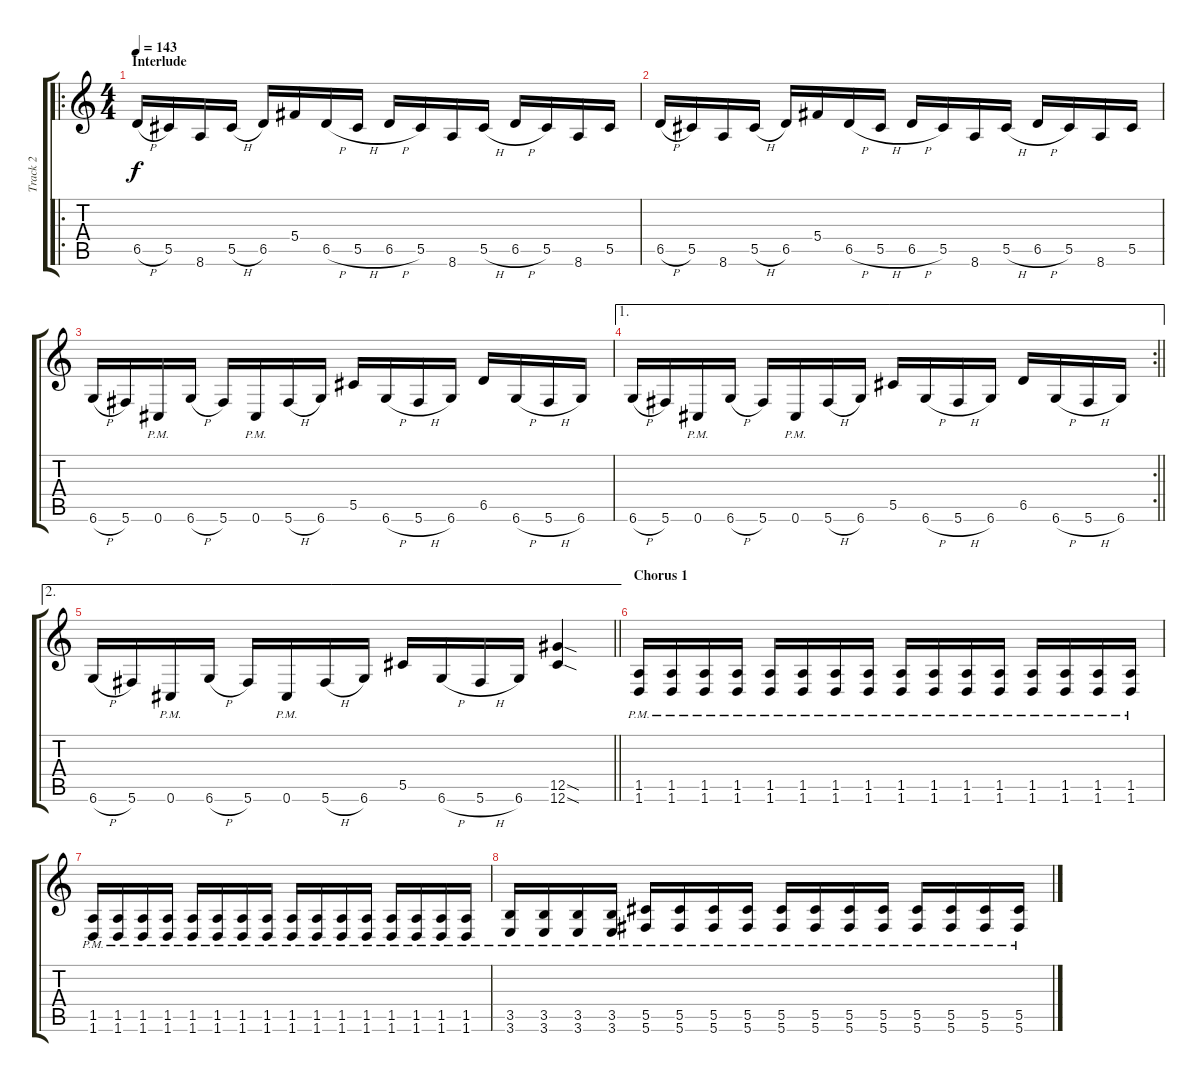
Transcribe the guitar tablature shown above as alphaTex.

\track ("Track 2" "Track 2") {instrument distortionguitar}
\staff {score tabs}
\tuning (Eb4 Bb3 Gb3 Db3 Ab2 Db2) {hide}
\ro
\ts (4 4)
\section ("" "Interlude")
\tempo 143
\clef g2
\ks c
6.5{h}.16{dy f} 5.5.16 8.6.16 5.5{h}.16 6.5.16 5.4.16 6.5{h}.16 5.5{h}.16 6.5{h}.16 5.5.16 8.6.16 5.5{h}.16 6.5{h}.16 5.5.16 8.6.16 5.5.16 |
6.5{h}.16 5.5.16 8.6.16 5.5{h}.16 6.5.16 5.4.16 6.5{h}.16 5.5{h}.16 6.5{h}.16 5.5.16 8.6.16 5.5{h}.16 6.5{h}.16 5.5.16 8.6.16 5.5.16 |
6.6{h}.16 5.6.16 0.6{pm}.16 6.6{h}.16 5.6.16 0.6{pm}.16 5.6{h}.16 6.6.16 5.5.16 6.6{h}.16 5.6{h}.16 6.6.16 6.5.16 6.6{h}.16 5.6{h}.16 6.6.16 |
\ae 1
\rc 2
\barLineRight lightlight
6.6{h}.16 5.6.16 0.6{pm}.16 6.6{h}.16 5.6.16 0.6{pm}.16 5.6{h}.16 6.6.16 5.5.16 6.6{h}.16 5.6{h}.16 6.6.16 6.5.16 6.6{h}.16 5.6{h}.16 6.6.16 |
\ae 2
\barLineRight lightlight
6.6{h}.16 5.6.16 0.6{pm}.16 6.6{h}.16 5.6.16 0.6{pm}.16 5.6{h}.16 6.6.16 5.5.16 6.6{h}.16 5.6{h}.16 6.6.16 (12.5{sod} 12.6{sod}).4 |
\section ("" "Chorus 1")
(1.5{pm} 1.6{pm}).16 (1.5{pm} 1.6{pm}).16 (1.5{pm} 1.6{pm}).16 (1.5{pm} 1.6{pm}).16 (1.5{pm} 1.6{pm}).16 (1.5{pm} 1.6{pm}).16 (1.5{pm} 1.6{pm}).16 (1.5{pm} 1.6{pm}).16 (1.5{pm} 1.6{pm}).16 (1.5{pm} 1.6{pm}).16 (1.5{pm} 1.6{pm}).16 (1.5{pm} 1.6{pm}).16 (1.5{pm} 1.6{pm}).16 (1.5{pm} 1.6{pm}).16 (1.5{pm} 1.6{pm}).16 (1.5{pm} 1.6{pm}).16 |
(1.5{pm} 1.6{pm}).16 (1.5{pm} 1.6{pm}).16 (1.5{pm} 1.6{pm}).16 (1.5{pm} 1.6{pm}).16 (1.5{pm} 1.6{pm}).16 (1.5{pm} 1.6{pm}).16 (1.5{pm} 1.6{pm}).16 (1.5{pm} 1.6{pm}).16 (1.5{pm} 1.6{pm}).16 (1.5{pm} 1.6{pm}).16 (1.5{pm} 1.6{pm}).16 (1.5{pm} 1.6{pm}).16 (1.5{pm} 1.6{pm}).16 (1.5{pm} 1.6{pm}).16 (1.5{pm} 1.6{pm}).16 (1.5{pm} 1.6{pm}).16 |
(3.5{pm} 3.6{pm}).16 (3.5{pm} 3.6{pm}).16 (3.5{pm} 3.6{pm}).16 (3.5{pm} 3.6{pm}).16 (5.5{pm} 5.6{pm}).16 (5.5{pm} 5.6{pm}).16 (5.5{pm} 5.6{pm}).16 (5.5{pm} 5.6{pm}).16 (5.5{pm} 5.6{pm}).16 (5.5{pm} 5.6{pm}).16 (5.5{pm} 5.6{pm}).16 (5.5{pm} 5.6{pm}).16 (5.5{pm} 5.6{pm}).16 (5.5{pm} 5.6{pm}).16 (5.5{pm} 5.6{pm}).16 (5.5{pm} 5.6{pm}).16
